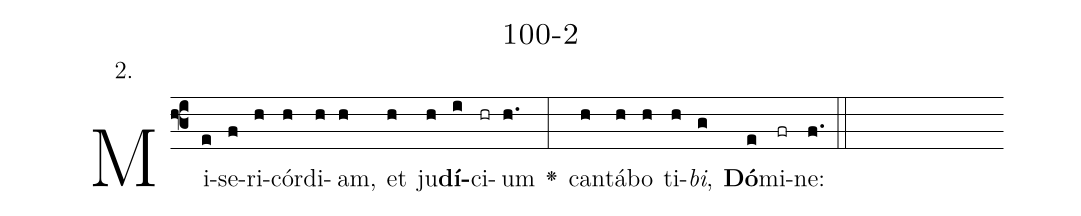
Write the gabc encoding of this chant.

name: 100-2;
annotation: 2.;
%%
(f3)Mi(e)se(f)ri(h)cór(h)di(h)am,(h) et(h) ju(h)<b>dí</b>(i)ci(hr)um(h.) <v>\greheightstar</v>(:) can(h)tá(h)bo(h) ti(h)<i>bi</i>,(g) <b>Dó</b>(e)mi(fr)ne:(f.) (::)


%E(h) u(h) o(h) u(g) a(e) e.(f.) (::)
